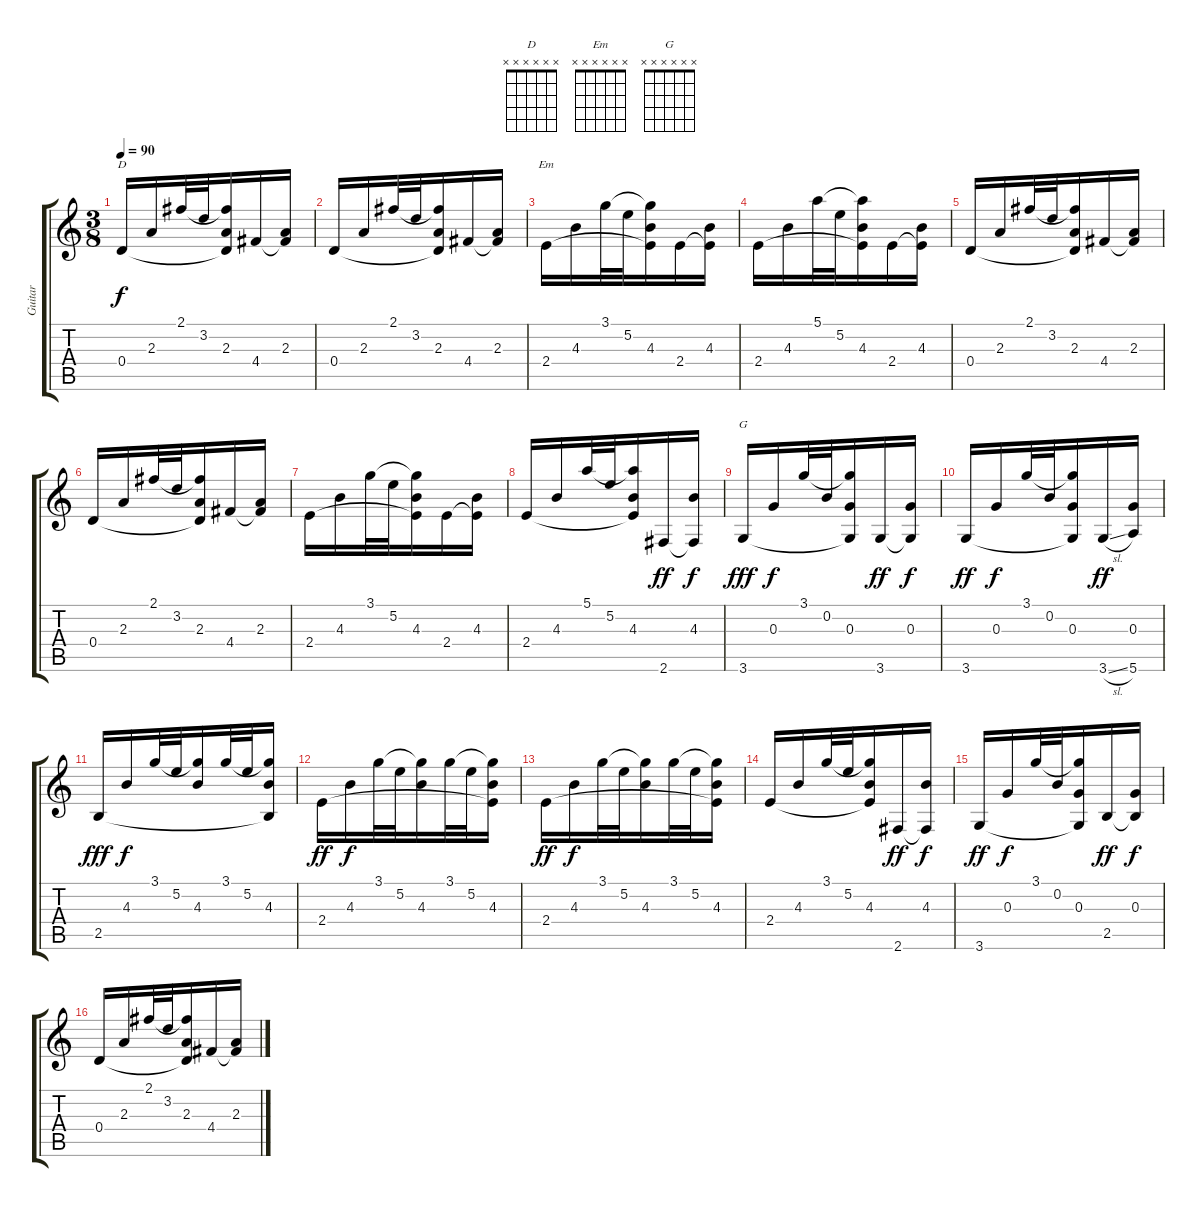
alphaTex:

\track ("Guitar" "Guitar") {instrument acousticguitarnylon}
\staff {score tabs}
\tuning (E4 B3 G3 D3 A2 E2) {hide}
\chord ("D" x x x x x x)
\chord ("Em" x x x x x x)
\chord ("G" x x x x x x)
\ts (3 8)
\tempo 90
\clef g2
\ks c
0.4.16{ch "D" dy f} 2.3.16 2.1.32 3.2.32 (2.1{t} 2.3 0.4{t}).16 4.4.16 (2.3 4.4{t}).16 |
0.4.16 2.3.16 2.1.32 3.2.32 (2.1{t} 2.3 0.4{t}).16 4.4.16 (2.3 4.4{t}).16 |
2.4.16{ch "Em"} 4.3.16 3.1.32 5.2.32 (3.1{t} 4.3 2.4{t}).16 2.4.16 (4.3 2.4{t}).16 |
2.4.16 4.3.16 5.1.32 5.2.32 (5.1{t} 4.3 2.4{t}).16 2.4.16 (4.3 2.4{t}).16 |
0.4.16 2.3.16 2.1.32 3.2.32 (2.1{t} 2.3 0.4{t}).16 4.4.16 (2.3 4.4{t}).16 |
0.4.16 2.3.16 2.1.32 3.2.32 (2.1{t} 2.3 0.4{t}).16 4.4.16 (2.3 4.4{t}).16 |
2.4.16 4.3.16 3.1.32 5.2.32 (3.1{t} 4.3 2.4{t}).16 2.4.16 (4.3 2.4{t}).16 |
2.4.16 4.3.16 5.1.32 5.2.32 (5.1{t} 4.3 2.4{t}).16 2.6.16{dy ff} (4.3 2.6{t}).16{dy f} |
3.6.16{ch "G" dy fff} 0.3.16{dy f} 3.1.32 0.2.32 (3.1{t} 0.3 3.6{t}).16 3.6.16{dy ff} (0.3 3.6{t}).16{dy f} |
3.6.16{dy ff} 0.3.16{dy f} 3.1.32 0.2.32 (3.1{t} 0.3 3.6{t}).16 3.6{sl}.16{dy ff} (0.3 5.6).16 |
2.5.16{dy fff} 4.3.16{dy f} 3.1.32 5.2.32 (3.1{t} 4.3).16 3.1.32 5.2.32 (3.1{t} 4.3 2.5{t}).16 |
2.4.16{dy ff} 4.3.16{dy f} 3.1.32 5.2.32 (3.1{t} 4.3).16 3.1.32 5.2.32 (3.1{t} 4.3 2.4{t}).16 |
2.4.16{dy ff} 4.3.16{dy f} 3.1.32 5.2.32 (3.1{t} 4.3).16 3.1.32 5.2.32 (3.1{t} 4.3 2.4{t}).16 |
2.4.16 4.3.16 3.1.32 5.2.32 (3.1{t} 4.3 2.4{t}).16 2.6.16{dy ff} (4.3 2.6{t}).16{dy f} |
3.6.16{dy ff} 0.3.16{dy f} 3.1.32 0.2.32 (3.1{t} 0.3 3.6{t}).16 2.5.16{dy ff} (0.3 2.5{t}).16{dy f} |
0.4.16 2.3.16 2.1.32 3.2.32 (2.1{t} 2.3 0.4{t}).16 4.4.16 (2.3 4.4{t}).16
